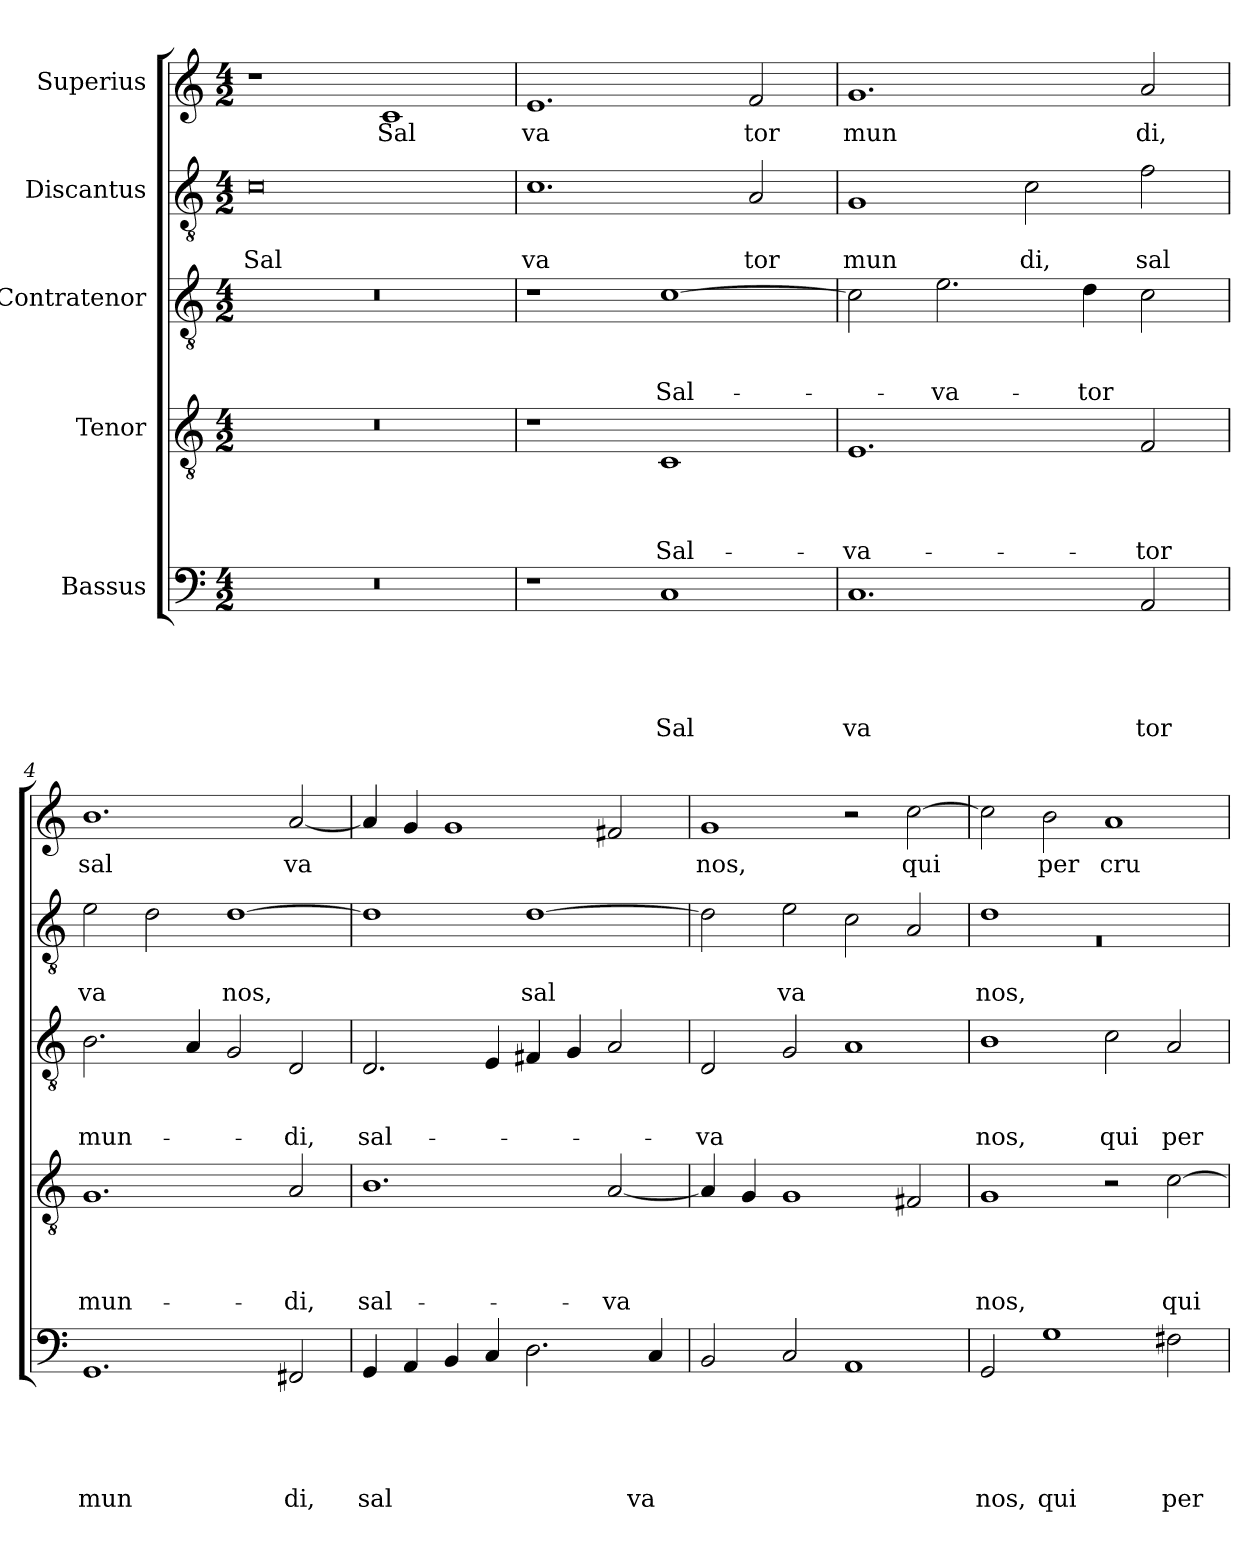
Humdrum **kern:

**kern	**text	**text	**text	**text	**text	**kern	**text	**text	**text	**text	**kern	**text	**text	**text	**kern	**text	**text	**kern	**text
*part5	*part5	*part5	*part5	*part5	*part5	*part4	*part4	*part4	*part4	*part4	*part3	*part3	*part3	*part3	*part2	*part2	*part2	*part1	*part1
*staff5	*staff5	*staff5	*staff5	*staff5	*staff5	*staff4	*staff4	*staff4	*staff4	*staff4	*staff3	*staff3	*staff3	*staff3	*staff2	*staff2	*staff2	*staff1	*staff1
*I"Bassus	*	*	*	*	*	*I"Tenor	*	*	*	*	*I"Contratenor	*	*	*	*I"Discantus	*	*	*I"Superius	*
*clefF4	*	*	*	*	*	*clefGv2	*	*	*	*	*clefGv2	*	*	*	*clefGv2	*	*	*clefG2	*
*k[]	*	*	*	*	*	*k[]	*	*	*	*	*k[]	*	*	*	*k[]	*	*	*k[]	*
*C:	*	*	*	*	*	*C:	*	*	*	*	*C:	*	*	*	*C:	*	*	*C:	*
*M4/2	*	*	*	*	*	*M4/2	*	*	*	*	*M4/2	*	*	*	*M4/2	*	*	*M4/2	*
=1	=1	=1	=1	=1	=1	=1	=1	=1	=1	=1	=1	=1	=1	=1	=1	=1	=1	=1	=1
!	!	!	!	!	!	!	!	!	!	!	!	!	!	!	!	!	!LO:LY:b	!	!
0r	.	.	.	.	.	0r	.	.	.	.	0r	.	.	.	0c	.	Sal	1r	.
!	!	!	!	!	!	!	!	!	!	!	!	!	!	!	!	!	!	!	!LO:LY:b
.	.	.	.	.	.	.	.	.	.	.	.	.	.	.	.	.	.	1c	Sal
=2	=2	=2	=2	=2	=2	=2	=2	=2	=2	=2	=2	=2	=2	=2	=2	=2	=2	=2	=2
!	!	!	!	!	!	!	!	!	!	!	!	!	!	!	!	!	!LO:LY:b	!	!LO:LY:b
1r	.	.	.	.	.	1r	.	.	.	.	1r	.	.	.	1.c	.	va	1.e	va
!	!	!	!	!	!LO:LY:b	!	!	!	!	!LO:LY:b	!	!	!	!LO:LY:b	!	!	!	!	!
1C	.	.	.	.	Sal	1C	.	.	.	Sal-	[>1c	.	.	Sal-	.	.	.	.	.
!	!	!	!	!	!	!	!	!	!	!	!	!	!	!	!	!	!LO:LY:b	!	!LO:LY:b
.	.	.	.	.	.	.	.	.	.	.	.	.	.	.	2A/	.	tor	2f/	tor
=3	=3	=3	=3	=3	=3	=3	=3	=3	=3	=3	=3	=3	=3	=3	=3	=3	=3	=3	=3
!	!	!	!	!	!LO:LY:b	!	!	!	!	!LO:LY:b	!	!	!	!	!	!	!LO:LY:b	!	!LO:LY:b
1.C	.	.	.	.	va	1.E	.	.	.	-va-	2c\]	.	.	.	1G	.	mun	1.g	mun
!	!	!	!	!	!	!	!	!	!	!	!	!	!	!LO:LY:b	!	!	!	!	!
.	.	.	.	.	.	.	.	.	.	.	2.e\	.	.	-va-	.	.	.	.	.
!	!	!	!	!	!	!	!	!	!	!	!	!	!	!	!	!	!LO:LY:b	!	!
.	.	.	.	.	.	.	.	.	.	.	.	.	.	.	2c\	.	di,	.	.
!	!	!	!	!	!	!	!	!	!	!	!	!	!	!LO:LY:b	!	!	!	!	!
.	.	.	.	.	.	.	.	.	.	.	4d\	.	.	-tor	.	.	.	.	.
!	!	!	!	!	!LO:LY:b	!	!	!	!	!LO:LY:b	!	!	!	!	!	!	!LO:LY:b	!	!LO:LY:b
2AA/	.	.	.	.	tor	2F/	.	.	.	-tor	2c\	.	.	.	2f\	.	sal	2a/	di,
=4	=4	=4	=4	=4	=4	=4	=4	=4	=4	=4	=4	=4	=4	=4	=4	=4	=4	=4	=4
!	!	!	!	!	!LO:LY:b	!	!	!	!	!LO:LY:b	!	!	!	!LO:LY:b	!	!	!LO:LY:b	!	!LO:LY:b
1.GG	.	.	.	.	mun	1.G	.	.	.	mun-	2.B\	.	.	mun-	2e\	.	va	1.b	sal
.	.	.	.	.	.	.	.	.	.	.	.	.	.	.	2d\	.	.	.	.
.	.	.	.	.	.	.	.	.	.	.	4A/	.	.	.	.	.	.	.	.
!	!	!	!	!	!	!	!	!	!	!	!	!	!	!	!	!	!LO:LY:b	!	!
.	.	.	.	.	.	.	.	.	.	.	2G/	.	.	.	[>1d	.	nos,	.	.
!	!	!	!	!	!LO:LY:b	!	!	!	!	!LO:LY:b	!	!	!	!LO:LY:b	!	!	!	!	!LO:LY:b
2FF#X/	.	.	.	.	di,	2A/	.	.	.	-di,	2D/	.	.	-di,	.	.	.	[<2a/	va
=5	=5	=5	=5	=5	=5	=5	=5	=5	=5	=5	=5	=5	=5	=5	=5	=5	=5	=5	=5
!	!	!	!	!	!LO:LY:b	!	!	!	!	!LO:LY:b	!	!	!	!LO:LY:b	!	!	!	!	!
4GG/	.	.	.	.	sal	1.B	.	.	.	sal-	2.D/	.	.	sal-	1d]	.	.	4a</]	.
4AA/	.	.	.	.	.	.	.	.	.	.	.	.	.	.	.	.	.	4g/	.
4BB/	.	.	.	.	.	.	.	.	.	.	.	.	.	.	.	.	.	1g	.
4C/	.	.	.	.	.	.	.	.	.	.	4E/	.	.	.	.	.	.	.	.
!	!	!	!	!	!	!	!	!	!	!	!	!	!	!	!	!	!LO:LY:b	!	!
2.D\	.	.	.	.	.	.	.	.	.	.	4F#X/	.	.	.	[>1d	.	sal	.	.
.	.	.	.	.	.	.	.	.	.	.	4G/	.	.	.	.	.	.	.	.
!	!	!	!	!	!	!	!	!	!	!LO:LY:b	!	!	!	!	!	!	!	!	!
.	.	.	.	.	.	[<2A/	.	.	.	-va	2A/	.	.	.	.	.	.	2f#X/	.
!	!	!	!	!	!LO:LY:b	!	!	!	!	!	!	!	!	!	!	!	!	!	!
4C/	.	.	.	.	va	.	.	.	.	.	.	.	.	.	.	.	.	.	.
=6	=6	=6	=6	=6	=6	=6	=6	=6	=6	=6	=6	=6	=6	=6	=6	=6	=6	=6	=6
!	!	!	!	!	!	!	!	!	!	!	!	!	!	!LO:LY:b	!	!	!	!	!LO:LY:b
2BB/	.	.	.	.	.	4A/]	.	.	.	.	2D/	.	.	-va	2d\]	.	.	1g	nos,
.	.	.	.	.	.	4G/	.	.	.	.	.	.	.	.	.	.	.	.	.
!	!	!	!	!	!	!	!	!	!	!	!	!	!	!	!	!	!LO:LY:b	!	!
2C/	.	.	.	.	.	1G	.	.	.	.	2G/	.	.	.	2e\	.	va	.	.
1AA	.	.	.	.	.	.	.	.	.	.	1A	.	.	.	2c\	.	.	2r	.
!	!	!	!	!	!	!	!	!	!	!	!	!	!	!	!	!	!	!	!LO:LY:b
.	.	.	.	.	.	2F#X/	.	.	.	.	.	.	.	.	2A/	.	.	[<2cc\	qui
!!LO:LB:g=z
=7	=7	=7	=7	=7	=7	=7	=7	=7	=7	=7	=7	=7	=7	=7	=7	=7	=7	=7	=7
*	*	*	*	*	*	*	*	*	*	*	*	*	*	*	*^	*	*	*	*
!	!	!	!	!	!LO:LY:b	!	!	!	!	!LO:LY:b	!	!	!	!LO:LY:b	!	!LO:N:vis=1	!	!LO:LY:b	!	!
2GG/	.	.	.	.	nos,	1G	.	.	.	nos,	1B	.	.	nos,	1d	0r	.	nos,	2cc\]	.
!	!	!	!	!	!LO:LY:b	!	!	!	!	!	!	!	!	!	!	!	!	!	!	!LO:LY:b
1G	.	.	.	.	qui	.	.	.	.	.	.	.	.	.	.	.	.	.	2b\	per
!	!	!	!	!	!	!	!	!	!	!	!	!	!	!LO:LY:b	!	!	!	!	!	!LO:LY:b
.	.	.	.	.	.	2r	.	.	.	.	2c\	.	.	qui	1ryy	.	.	.	1a	cru-
!	!	!	!	!	!LO:LY:b	!	!	!	!	!LO:LY:b	!	!	!	!LO:LY:b	!	!	!	!	!	!
2F#X\	.	.	.	.	per	[>2c\	.	.	.	qui	2A/	.	.	per	.	.	.	.	.	.
*	*	*	*	*	*	*	*	*	*	*	*	*	*	*	*v	*v	*	*	*	*
=	=	=	=	=	=	=	=	=	=	=	=	=	=	=	=	=	=	=	=
*-	*-	*-	*-	*-	*-	*-	*-	*-	*-	*-	*-	*-	*-	*-	*-	*-	*-	*-	*-
